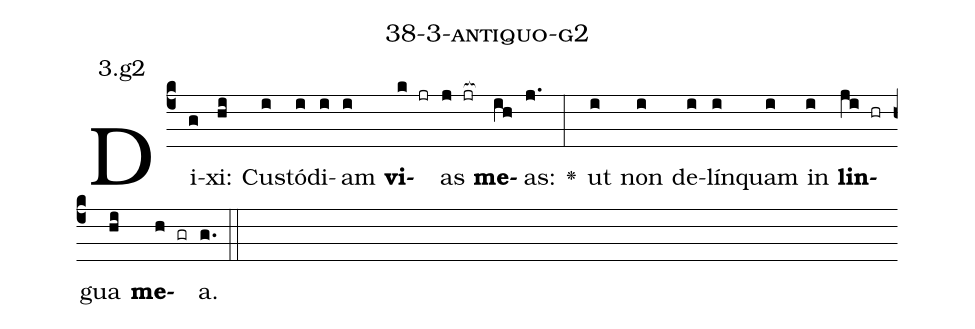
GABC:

name: 38-3-antiquo-g2;
annotation: 3.g2;
%%
(c4)Di(g)xi:(hi) Cus(i)tó(i)di(i)am(i) <b>vi</b>(k jr)as(j jr[ocb:1{]) <b>me</b>(ih[ocb:0}])as:(j.) <v>\greheightstar</v>(:) ut(i) non(i) de(i)lín(i)quam(i) in(i) <b>lin</b>(ji hr)gua(hi) <b>me</b>(h gr)a.(g.) (::)


%E(i) u(i) o(ji) u(hi) a(h) e.(g.) (::)
